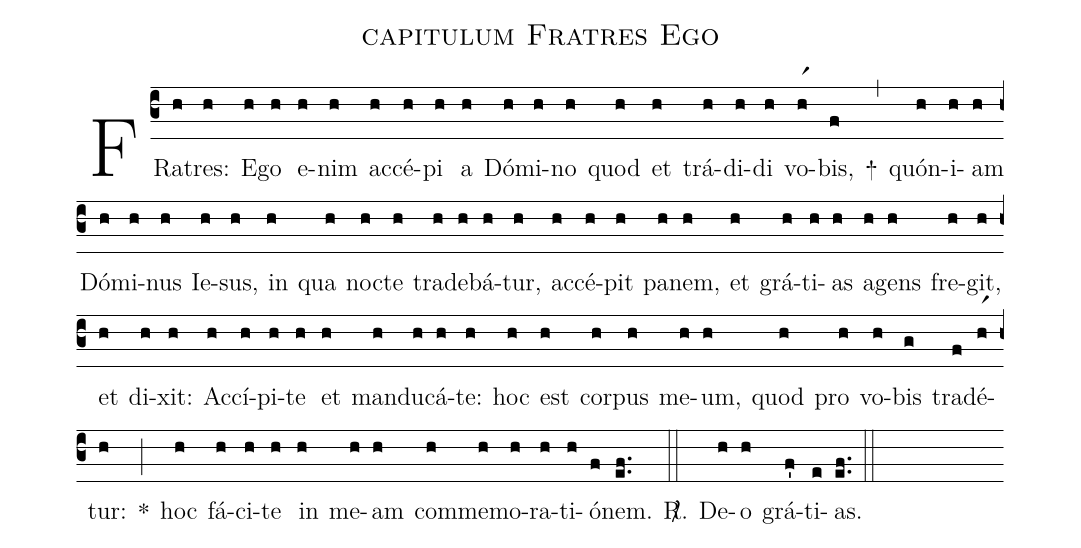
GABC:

name: capitulum Fratres Ego;
%%
(c3)
FRa(h)tres:(h) E(h)go(h) e(h)nim(h) ac(h)cé(h)pi(h) a(h) Dó(h)mi(h)no(h) quod(h) et(h) trá(h)di(h)di(h) vo(hr1)bis,(f) +(,)
quón(h)i(h)am(h) Dó(h)mi(h)nus(h) Ie(h)sus,(h) in(h) qua(h) noc(h)te(h) tra(h)de(h)bá(h)tur,(h) ac(h)cé(h)pit(h) pa(h)nem,(h) et(h) grá(h)ti(h)as(h) a(h)gens(h) fre(h)git,(h) et(h) di(h)xit:(h) Ac(h)cí(h)pi(h)te(h) et(h) man(h)du(h)cá(h)te:(h) hoc(h) est(h) cor(h)pus(h) me(h)um,(h) quod(h) pro(h) vo(h)bis(g) tra(f)dé(hr1)tur:(h) *(;)
hoc(h) fá(h)ci(h)te(h) in(h) me(h)am(h) com(h)me(h)mo(h)ra(h)ti(h)ó(f)nem.(ef..) <sp>R/</sp>.(::)
De(h)o(h) grá(f')ti(e)as.(e.f.) (::)
